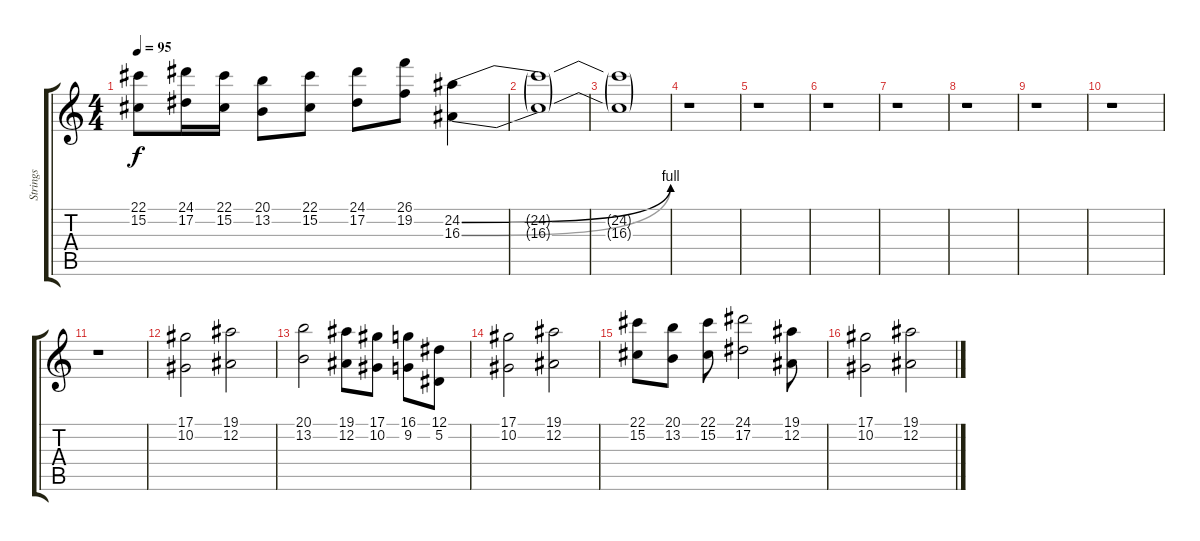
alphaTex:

\track ("Strings" "Strings") {instrument stringensemble1}
\staff {score tabs}
\tuning (Eb4 Bb3 Gb3 Db3 Ab2 Eb2) {hide}
\ts (4 4)
\tempo 95
\clef g2
\ks c
(22.1 15.2).8{dy f} (24.1 17.2).16 (22.1 15.2).16 (20.1 13.2).8 (22.1 15.2).8 (24.1 17.2).8 (26.1 19.2).8 (24.2{be (bend 0 0 60 4)} 16.3{be (bend 0 0 60 4)}).4 |
(24.2{t} 16.3{t}).1 |
(24.2{t} 16.3{t}).1 |
r.1 |
r.1 |
r.1 |
r.1 |
r.1 |
r.1 |
r.1 |
r.1 |
(17.1 10.2).2 (19.1 12.2).2 |
(20.1 13.2).2 (19.1 12.2).8 (17.1 10.2).8 (16.1 9.2).8 (12.1 5.2).8 |
(17.1 10.2).2 (19.1 12.2).2 |
(22.1 15.2).8 (20.1 13.2).8 (22.1 15.2).8 (24.1 17.2).2 (19.1 12.2).8 |
(17.1 10.2).2 (19.1 12.2).2
